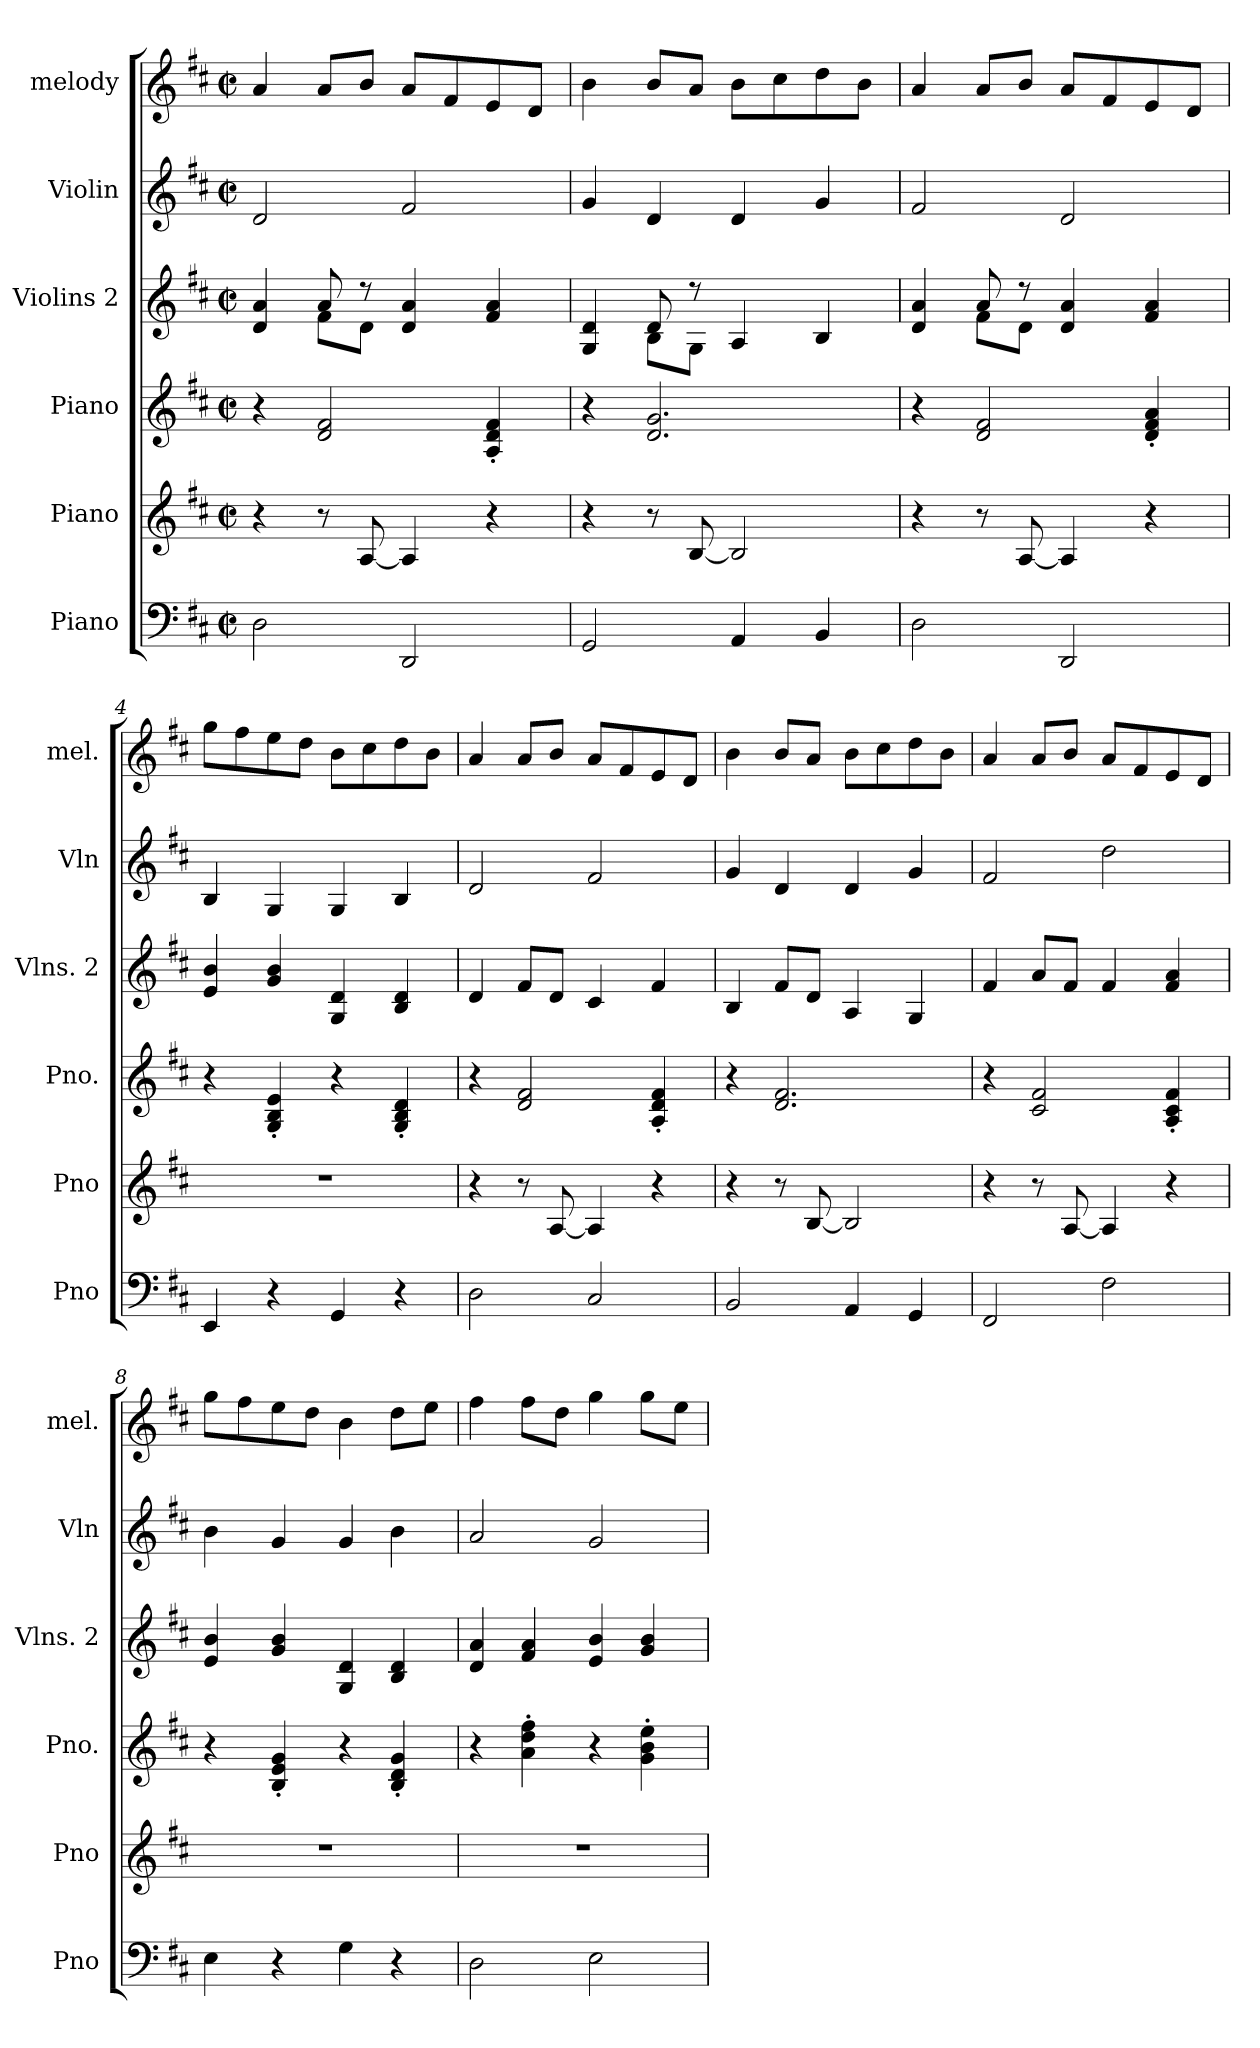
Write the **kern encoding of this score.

**kern	**kern	**kern	**kern	**kern	**kern
*part6	*part5	*part4	*part3	*part2	*part1
*staff6	*staff5	*staff4	*staff3	*staff2	*staff1
*I"Piano	*I"Piano	*I"Piano	*I"Violins 2	*I"Violin	*I"melody
*I'Pno	*I'Pno	*I'Pno.	*I'Vlns. 2	*I'Vln	*I'mel.
*clefF4	*clefG2	*clefG2	*clefG2	*clefG2	*clefG2
*k[f#c#]	*k[f#c#]	*k[f#c#]	*k[f#c#]	*k[f#c#]	*k[f#c#]
*M4/4	*M4/4	*M4/4	*M4/4	*M4/4	*M4/4
*met(c|)	*met(c|)	*met(c|)	*met(c|)	*met(c|)	*met(c|)
=1	=1	=1	=1	=1	=1
*	*	*	*^	*	*
2D\	4r	4r	4d/ 4a/	4ryy	2d/	4a/
.	8r	2d/ 2f#/	8a/	8f#\L	.	8a/L
.	[8A/	.	8r	8d\J	.	8b/J
2DD/	4A/]	.	4d/ 4a/	2ryy	2f#/	8a/L
.	.	.	.	.	.	8f#/
.	4r	4A/' 4d/' 4f#/'	4f#/ 4a/	.	.	8e/
.	.	.	.	.	.	8d/J
=2	=2	=2	=2	=2	=2	=2
2GG/	4r	4r	4G/ 4d/	4ryy	4g/	4b\
.	8r	2.d/ 2.g/	8d/	8B\L	4d/	8b/L
.	[8B/	.	8r	8G\J	.	8a/J
4AA/	2B/]	.	4A/	2ryy	4d/	8b\L
.	.	.	.	.	.	8cc#\
4BB/	.	.	4B/	.	4g/	8dd\
.	.	.	.	.	.	8b\J
=3	=3	=3	=3	=3	=3	=3
2D\	4r	4r	4d/ 4a/	4ryy	2f#/	4a/
.	8r	2d/ 2f#/	8a/	8f#\L	.	8a/L
.	[8A/	.	8r	8d\J	.	8b/J
2DD/	4A/]	.	4d/ 4a/	2ryy	2d/	8a/L
.	.	.	.	.	.	8f#/
.	4r	4d/' 4f#/' 4a/'	4f#/ 4a/	.	.	8e/
.	.	.	.	.	.	8d/J
*	*	*	*v	*v	*	*
=4	=4	=4	=4	=4	=4
4EE/	1r	4r	4e/ 4b/	4B/	8gg\L
.	.	.	.	.	8ff#\
4r	.	4G/' 4B/' 4e/'	4g/ 4b/	4G/	8ee\
.	.	.	.	.	8dd\J
4GG/	.	4r	4G/ 4d/	4G/	8b\L
.	.	.	.	.	8cc#\
4r	.	4G/' 4B/' 4d/'	4B/ 4d/	4B/	8dd\
.	.	.	.	.	8b\J
!!LO:LB:g=z
=5	=5	=5	=5	=5	=5
2D\	4r	4r	4d/	2d/	4a/
.	8r	2d/ 2f#/	8f#/L	.	8a/L
.	[8A/	.	8d/J	.	8b/J
2C#/	4A/]	.	4c#/	2f#/	8a/L
.	.	.	.	.	8f#/
.	4r	4A/' 4d/' 4f#/'	4f#/	.	8e/
.	.	.	.	.	8d/J
=6	=6	=6	=6	=6	=6
2BB/	4r	4r	4B/	4g/	4b\
.	8r	2.d/ 2.f#/	8f#/L	4d/	8b/L
.	[8B/	.	8d/J	.	8a/J
4AA/	2B/]	.	4A/	4d/	8b\L
.	.	.	.	.	8cc#\
4GG/	.	.	4G/	4g/	8dd\
.	.	.	.	.	8b\J
=7	=7	=7	=7	=7	=7
2FF#/	4r	4r	4f#/	2f#/	4a/
.	8r	2c#/ 2f#/	8a/L	.	8a/L
.	[8A/	.	8f#/J	.	8b/J
2F#\	4A/]	.	4f#/	2dd\	8a/L
.	.	.	.	.	8f#/
.	4r	4A/' 4c#/' 4f#/'	4f#/ 4a/	.	8e/
.	.	.	.	.	8d/J
=8	=8	=8	=8	=8	=8
4E\	1r	4r	4e/ 4b/	4b\	8gg\L
.	.	.	.	.	8ff#\
4r	.	4B/' 4e/' 4g/'	4g/ 4b/	4g/	8ee\
.	.	.	.	.	8dd\J
4G\	.	4r	4G/ 4d/	4g/	4b\
4r	.	4B/' 4d/' 4g/'	4B/ 4d/	4b\	8dd\L
.	.	.	.	.	8ee\J
=9	=9	=9	=9	=9	=9
2D\	1r	4r	4d/ 4a/	2a/	4ff#\
.	.	4a\' 4dd\' 4ff#\'	4f#/ 4a/	.	8ff#\L
.	.	.	.	.	8dd\J
2E\	.	4r	4e/ 4b/	2g/	4gg\
.	.	4g\' 4b\' 4ee\'	4g/ 4b/	.	8gg\L
.	.	.	.	.	8ee\J
=	=	=	=	=	=
*-	*-	*-	*-	*-	*-
